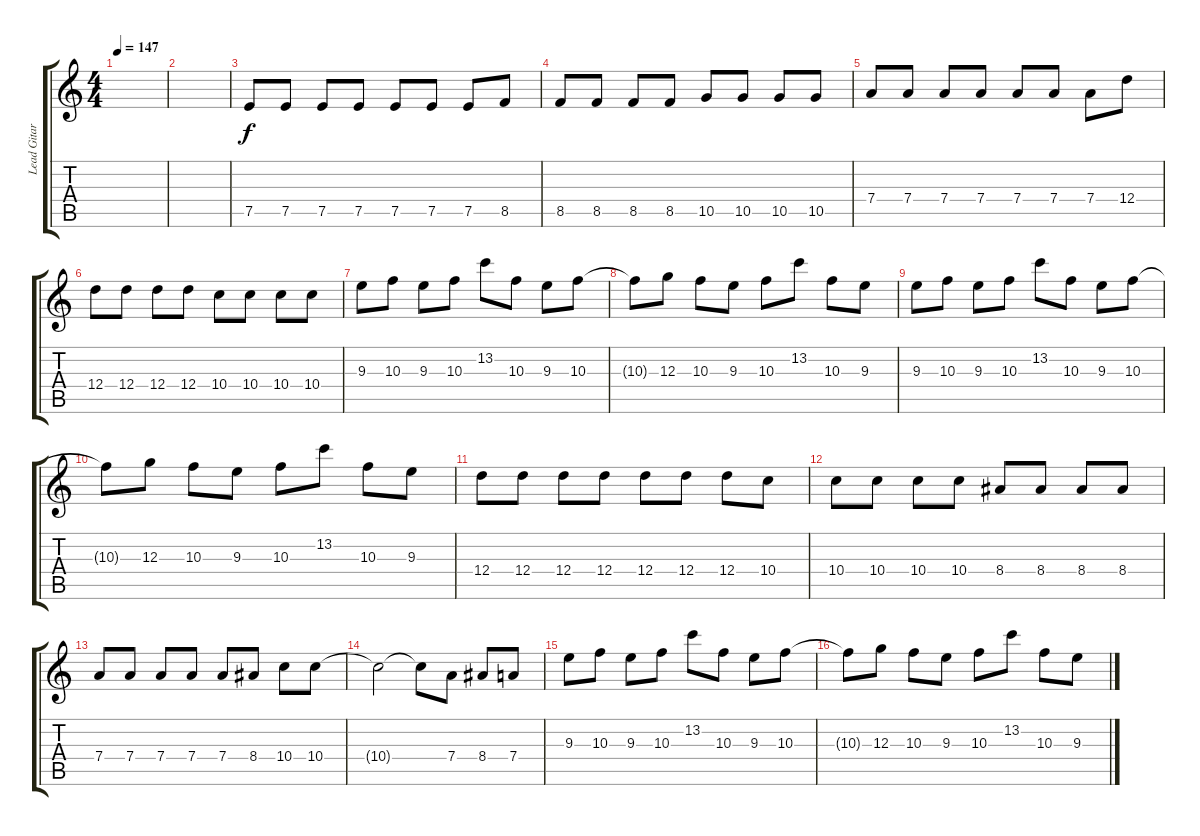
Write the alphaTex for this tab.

\track ("Lead Gitarre" "Lead Gitar") {instrument overdrivenguitar}
\staff {score tabs}
\tuning (E4 B3 G3 D3 A2 D2) {hide}
\ts (4 4)
\tempo 147
\clef g2
\ks c
|
|
7.5.8 7.5.8 7.5.8 7.5.8 7.5.8 7.5.8 7.5.8 8.5.8 |
8.5.8 8.5.8 8.5.8 8.5.8 10.5.8 10.5.8 10.5.8 10.5.8 |
7.4.8 7.4.8 7.4.8 7.4.8 7.4.8 7.4.8 7.4.8 12.4.8 |
12.4.8 12.4.8 12.4.8 12.4.8 10.4.8 10.4.8 10.4.8 10.4.8 |
9.3.8 10.3.8 9.3.8 10.3.8 13.2.8 10.3.8 9.3.8 10.3.8 |
10.3{t}.8 12.3.8 10.3.8 9.3.8 10.3.8 13.2.8 10.3.8 9.3.8 |
9.3.8 10.3.8 9.3.8 10.3.8 13.2.8 10.3.8 9.3.8 10.3.8 |
10.3{t}.8 12.3.8 10.3.8 9.3.8 10.3.8 13.2.8 10.3.8 9.3.8 |
12.4.8 12.4.8 12.4.8 12.4.8 12.4.8 12.4.8 12.4.8 10.4.8 |
10.4.8 10.4.8 10.4.8 10.4.8 8.4.8 8.4.8 8.4.8 8.4.8 |
7.4.8 7.4.8 7.4.8 7.4.8 7.4.8 8.4.8 10.4.8 10.4.8 |
10.4{t}.2 10.4{t}.8 7.4.8 8.4.8 7.4.8 |
9.3.8 10.3.8 9.3.8 10.3.8 13.2.8 10.3.8 9.3.8 10.3.8 |
10.3{t}.8 12.3.8 10.3.8 9.3.8 10.3.8 13.2.8 10.3.8 9.3.8
